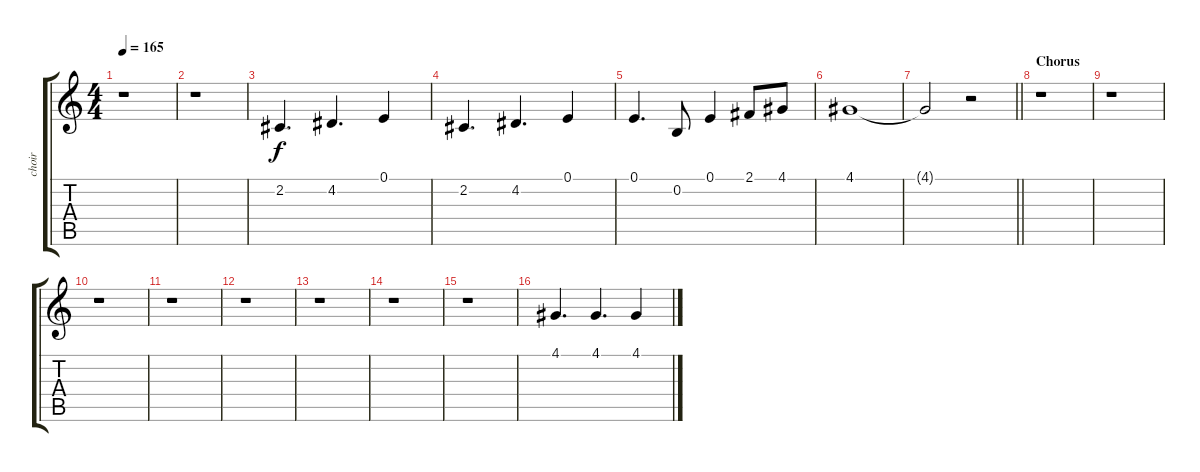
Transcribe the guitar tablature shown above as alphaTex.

\track ("choir" "choir") {instrument choiraahs}
\staff {score tabs}
\tuning (E4 B3 G3 D3 A2 E2) {hide}
\ts (4 4)
\tempo 165
\clef g2
\ks c
r.1{dy f} |
r.1 |
2.2.4{d} 4.2.4{d} 0.1.4 |
2.2.4{d} 4.2.4{d} 0.1.4 |
0.1.4{d} 0.2.8 0.1.4 2.1.8 4.1.8 |
4.1.1 |
\barLineRight lightlight
4.1{t}.2 r.2 |
\section ("" "Chorus")
r.1 |
r.1 |
r.1 |
r.1 |
r.1 |
r.1 |
r.1 |
r.1 |
4.1.4{d volume 13 balance 8} 4.1.4{d} 4.1.4
